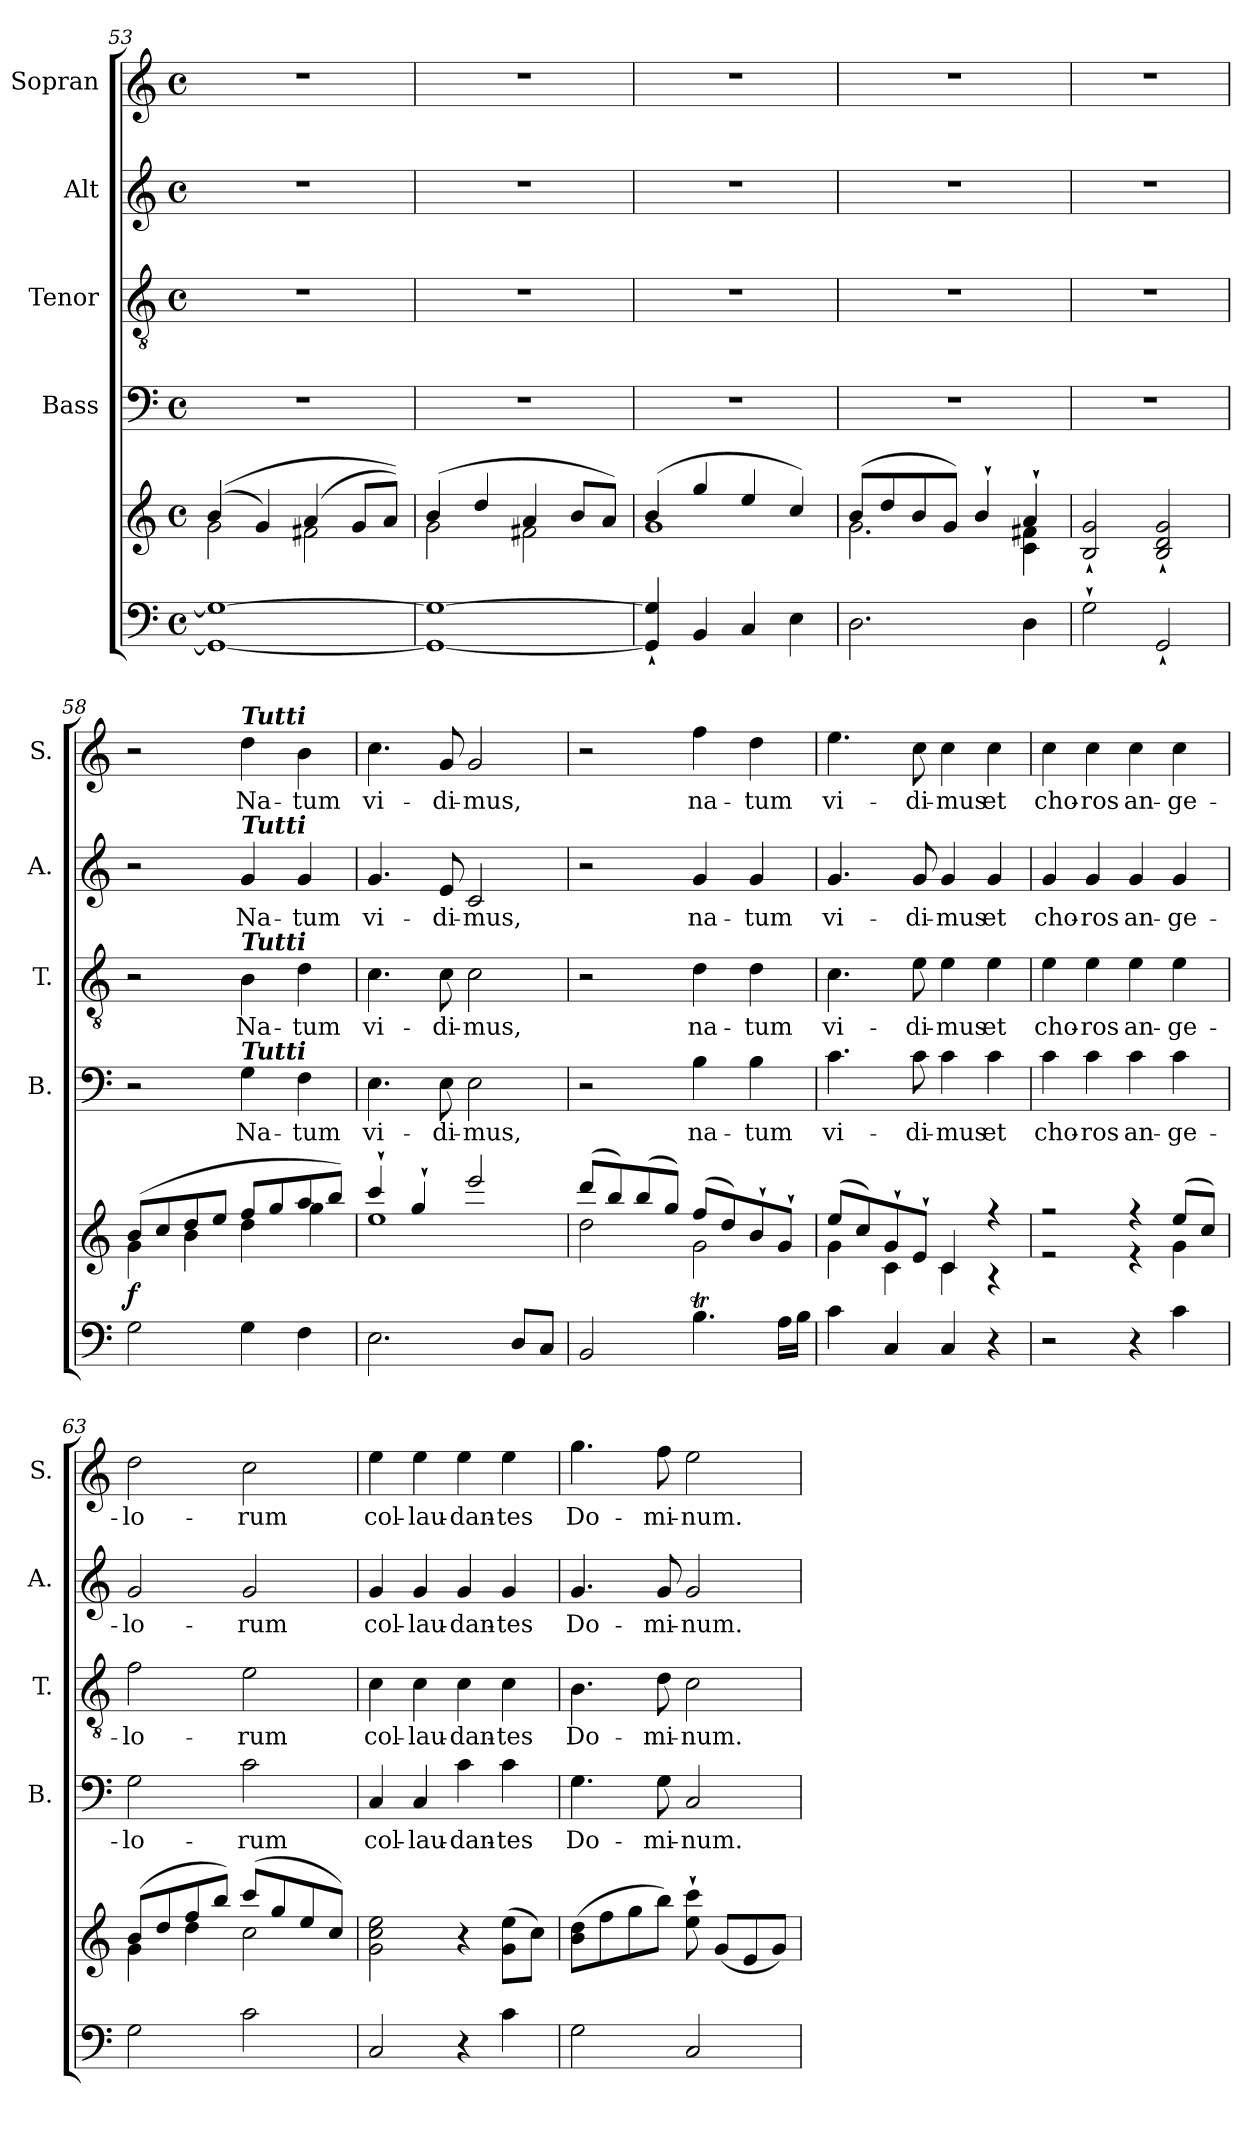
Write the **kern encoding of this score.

**kern	**kern	**dynam	**kern	**text	**kern	**text	**kern	**text	**kern	**text
*part5	*part5	*part5	*part4	*part4	*part3	*part3	*part2	*part2	*part1	*part1
*staff6	*staff5	*staff5/6	*staff4	*staff4	*staff3	*staff3	*staff2	*staff2	*staff1	*staff1
*	*	*	*I"Bass	*	*I"Tenor	*	*I"Alt	*	*I"Sopran	*
*	*	*	*I'B.	*	*I'T.	*	*I'A.	*	*I'S.	*
*clefF4	*clefG2	*	*clefF4	*	*clefGv2	*	*clefG2	*	*clefG2	*
*k[]	*k[]	*	*k[]	*	*k[]	*	*k[]	*	*k[]	*
*C:	*C:	*	*C:	*	*C:	*	*C:	*	*C:	*
*M4/4	*M4/4	*	*M4/4	*	*M4/4	*	*M4/4	*	*M4/4	*
*met(c)	*met(c)	*	*met(c)	*	*met(c)	*	*met(c)	*	*met(c)	*
=53	=53	=53	=53	=53	=53	=53	=53	=53	=53	=53
*	*^	*	*	*	*	*	*	*	*	*
1GG_ 1G_	((4b/	2g\	.	1r	.	1r	.	1r	.	1r	.
.	4g/)	.	.	.	.	.	.	.	.	.	.
.	(4a/	2f#X\	.	.	.	.	.	.	.	.	.
.	8g/L	.	.	.	.	.	.	.	.	.	.
.	8a/J))	.	.	.	.	.	.	.	.	.	.
=54	=54	=54	=54	=54	=54	=54	=54	=54	=54	=54	=54
1GG_ 1G_	(4b/	2g\	.	1r	.	1r	.	1r	.	1r	.
.	4dd/	.	.	.	.	.	.	.	.	.	.
.	4a/	2f#X\	.	.	.	.	.	.	.	.	.
.	8b/L	.	.	.	.	.	.	.	.	.	.
.	8a/J)	.	.	.	.	.	.	.	.	.	.
=55	=55	=55	=55	=55	=55	=55	=55	=55	=55	=55	=55
4GG/]`< 4G/]`<	(4b/	1g	.	1r	.	1r	.	1r	.	1r	.
4BB/	4gg/	.	.	.	.	.	.	.	.	.	.
4C/	4ee/	.	.	.	.	.	.	.	.	.	.
4E\	4cc/)	.	.	.	.	.	.	.	.	.	.
!!LO:LB:g=z
=56	=56	=56	=56	=56	=56	=56	=56	=56	=56	=56	=56
2.D\	(>8b/L	2.g\	.	1r	.	1r	.	1r	.	1r	.
.	8dd/	.	.	.	.	.	.	.	.	.	.
.	8b/	.	.	.	.	.	.	.	.	.	.
.	8g/J)	.	.	.	.	.	.	.	.	.	.
.	4b`>/	.	.	.	.	.	.	.	.	.	.
4D\	4a`>/	4c\ 4f#X\	.	.	.	.	.	.	.	.	.
*	*v	*v	*	*	*	*	*	*	*	*	*
=57	=57	=57	=57	=57	=57	=57	=57	=57	=57	=57
2G`>\	2B/`< 2g/`<	.	1r	.	1r	.	1r	.	1r	.
2GG`</	2B/`< 2d/`< 2g/`<	.	.	.	.	.	.	.	.	.
=58	=58	=58	=58	=58	=58	=58	=58	=58	=58	=58
*	*^	*	*	*	*	*	*	*	*	*
!	!	!	!LO:DY:b	!	!	!	!	!	!	!	!
2G\	(>8b/L	4g\	f	2r	.	2r	.	2r	.	2r	.
.	8cc/	.	.	.	.	.	.	.	.	.	.
.	8dd/	4b\	.	.	.	.	.	.	.	.	.
.	8ee/J	.	.	.	.	.	.	.	.	.	.
!	!	!	!	!	!	!	!	!	!	!LO:TX:a:Bi:t=Tutti	!
!	!	!	!	!	!	!	!	!LO:TX:a:Bi:t=Tutti	!	!	!
!	!	!	!	!	!	!LO:TX:a:Bi:t=Tutti	!	!	!	!	!
!	!	!	!	!LO:TX:a:Bi:t=Tutti	!	!	!	!	!	!	!
!	!	!	!	!	!LO:LY:b	!	!LO:LY:b	!	!LO:LY:b	!	!LO:LY:b
4G\	8ff/L	4dd\	.	4G\	Na-	4B\	Na-	4g/	Na-	4dd\	Na-
.	8gg/	.	.	.	.	.	.	.	.	.	.
!	!	!	!	!	!LO:LY:b	!	!LO:LY:b	!	!LO:LY:b	!	!LO:LY:b
4F\	8aa/	4gg\	.	4F\	-tum	4d\	-tum	4g/	-tum	4b\	-tum
.	8bb/J)	.	.	.	.	.	.	.	.	.	.
=59	=59	=59	=59	=59	=59	=59	=59	=59	=59	=59	=59
!	!	!	!	!	!LO:LY:b	!	!LO:LY:b	!	!LO:LY:b	!	!LO:LY:b
2.E\	4ccc`>/	1ee	.	4.E\	vi-	4.c\	vi-	4.g/	vi-	4.cc\	vi-
.	4gg`>/	.	.	.	.	.	.	.	.	.	.
!	!	!	!	!	!LO:LY:b	!	!LO:LY:b	!	!LO:LY:b	!	!LO:LY:b
.	.	.	.	8E\	-di-	8c\	-di-	8e/	-di-	8g/	-di-
!	!	!	!	!	!LO:LY:b	!	!LO:LY:b	!	!LO:LY:b	!	!LO:LY:b
.	2eee/	.	.	2E\	-mus,	2c\	-mus,	2c/	-mus,	2g/	-mus,
8D/L	.	.	.	.	.	.	.	.	.	.	.
8C/J	.	.	.	.	.	.	.	.	.	.	.
=60	=60	=60	=60	=60	=60	=60	=60	=60	=60	=60	=60
2BB/	(>8ddd/L	2dd\	.	2r	.	2r	.	2r	.	2r	.
.	8bb/)	.	.	.	.	.	.	.	.	.	.
.	(>8bb/	.	.	.	.	.	.	.	.	.	.
.	8gg/J)	.	.	.	.	.	.	.	.	.	.
!	!	!	!	!	!LO:LY:b	!	!LO:LY:b	!	!LO:LY:b	!	!LO:LY:b
4.Bt\	(>8ff/L	2g\	.	4B\	na-	4d\	na-	4g/	na-	4ff\	na-
.	8dd/)	.	.	.	.	.	.	.	.	.	.
!	!	!	!	!	!LO:LY:b	!	!LO:LY:b	!	!LO:LY:b	!	!LO:LY:b
.	8b`>/	.	.	4B\	-tum	4d\	-tum	4g/	-tum	4dd\	-tum
16A\LL	8g`>/J	.	.	.	.	.	.	.	.	.	.
16B\JJ	.	.	.	.	.	.	.	.	.	.	.
=61	=61	=61	=61	=61	=61	=61	=61	=61	=61	=61	=61
!	!	!	!	!	!LO:LY:b	!	!LO:LY:b	!	!LO:LY:b	!	!LO:LY:b
4c\	(>8ee/L	4g\	.	4.c\	vi-	4.c\	vi-	4.g/	vi-	4.ee\	vi-
.	8cc/)	.	.	.	.	.	.	.	.	.	.
4C/	8g`>/	4c\	.	.	.	.	.	.	.	.	.
!	!	!	!	!	!LO:LY:b	!	!LO:LY:b	!	!LO:LY:b	!	!LO:LY:b
.	8e`>/J	.	.	8c\	-di-	8e\	-di-	8g/	-di-	8cc\	-di-
!	!	!	!	!	!LO:LY:b	!	!LO:LY:b	!	!LO:LY:b	!	!LO:LY:b
4C/	4c/	4c\	.	4c\	-mus	4e\	-mus	4g/	-mus	4cc\	-mus
!	!	!	!	!	!LO:LY:b	!	!LO:LY:b	!	!LO:LY:b	!	!LO:LY:b
4r	4r	4r	.	4c\	et	4e\	et	4g/	et	4cc\	et
=62	=62	=62	=62	=62	=62	=62	=62	=62	=62	=62	=62
!	!	!	!	!	!LO:LY:b	!	!LO:LY:b	!	!LO:LY:b	!	!LO:LY:b
2r	2r	2r	.	4c\	cho-	4e\	cho-	4g/	cho-	4cc\	cho-
!	!	!	!	!	!LO:LY:b	!	!LO:LY:b	!	!LO:LY:b	!	!LO:LY:b
.	.	.	.	4c\	-ros	4e\	-ros	4g/	-ros	4cc\	-ros
!	!	!	!	!	!LO:LY:b	!	!LO:LY:b	!	!LO:LY:b	!	!LO:LY:b
4r	4r	4r	.	4c\	an-	4e\	an-	4g/	an-	4cc\	an-
!	!	!	!	!	!LO:LY:b	!	!LO:LY:b	!	!LO:LY:b	!	!LO:LY:b
4c\	(>8ee/L	4g\	.	4c\	-ge-	4e\	-ge-	4g/	-ge-	4cc\	-ge-
.	8cc/J)	.	.	.	.	.	.	.	.	.	.
!!LO:PB:g=z
=63	=63	=63	=63	=63	=63	=63	=63	=63	=63	=63	=63
!	!	!	!	!	!LO:LY:b	!	!LO:LY:b	!	!LO:LY:b	!	!LO:LY:b
2G\	(>8b/L	4g\	.	2G\	-lo-	2f\	-lo-	2g/	-lo-	2dd\	-lo-
.	8dd/	.	.	.	.	.	.	.	.	.	.
.	8ff/	4dd\	.	.	.	.	.	.	.	.	.
.	8bb/J)	.	.	.	.	.	.	.	.	.	.
!	!	!	!	!	!LO:LY:b	!	!LO:LY:b	!	!LO:LY:b	!	!LO:LY:b
2c\	(>8ccc/L	2cc\	.	2c\	-rum	2e\	-rum	2g/	-rum	2cc\	-rum
.	8gg/	.	.	.	.	.	.	.	.	.	.
.	8ee/	.	.	.	.	.	.	.	.	.	.
.	8cc/J)	.	.	.	.	.	.	.	.	.	.
*	*v	*v	*	*	*	*	*	*	*	*	*
=64	=64	=64	=64	=64	=64	=64	=64	=64	=64	=64
!	!	!	!	!LO:LY:b	!	!LO:LY:b	!	!LO:LY:b	!	!LO:LY:b
2C/	2g\ 2cc\ 2ee\	.	4C/	col-	4c\	col-	4g/	col-	4ee\	col-
!	!	!	!	!LO:LY:b	!	!LO:LY:b	!	!LO:LY:b	!	!LO:LY:b
.	.	.	4C/	-lau-	4c\	-lau-	4g/	-lau-	4ee\	-lau-
!	!	!	!	!LO:LY:b	!	!LO:LY:b	!	!LO:LY:b	!	!LO:LY:b
4r	4r	.	4c\	-dan-	4c\	-dan-	4g/	-dan-	4ee\	-dan-
!	!	!	!	!LO:LY:b	!	!LO:LY:b	!	!LO:LY:b	!	!LO:LY:b
4c\	(>8g\ 8ee\L	.	4c\	-tes	4c\	-tes	4g/	-tes	4ee\	-tes
.	8cc\J)	.	.	.	.	.	.	.	.	.
=65	=65	=65	=65	=65	=65	=65	=65	=65	=65	=65
!	!	!	!	!LO:LY:b	!	!LO:LY:b	!	!LO:LY:b	!	!LO:LY:b
2G\	(>8b\ 8dd\L	.	4.G\	Do-	4.B\	Do-	4.g/	Do-	4.gg\	Do-
.	8ff\	.	.	.	.	.	.	.	.	.
.	8gg\	.	.	.	.	.	.	.	.	.
!	!	!	!	!LO:LY:b	!	!LO:LY:b	!	!LO:LY:b	!	!LO:LY:b
.	8bb\J)	.	8G\	-mi-	8d\	-mi-	8g/	-mi-	8ff\	-mi-
!	!	!	!	!LO:LY:b	!	!LO:LY:b	!	!LO:LY:b	!	!LO:LY:b
2C/	8ee\`> 8ccc\`>	.	2C/	-num.	2c\	-num.	2g/	-num.	2ee\	-num.
.	(<8g/L	.	.	.	.	.	.	.	.	.
.	8e/	.	.	.	.	.	.	.	.	.
.	8g/J)	.	.	.	.	.	.	.	.	.
=	=	=	=	=	=	=	=	=	=	=
*-	*-	*-	*-	*-	*-	*-	*-	*-	*-	*-
